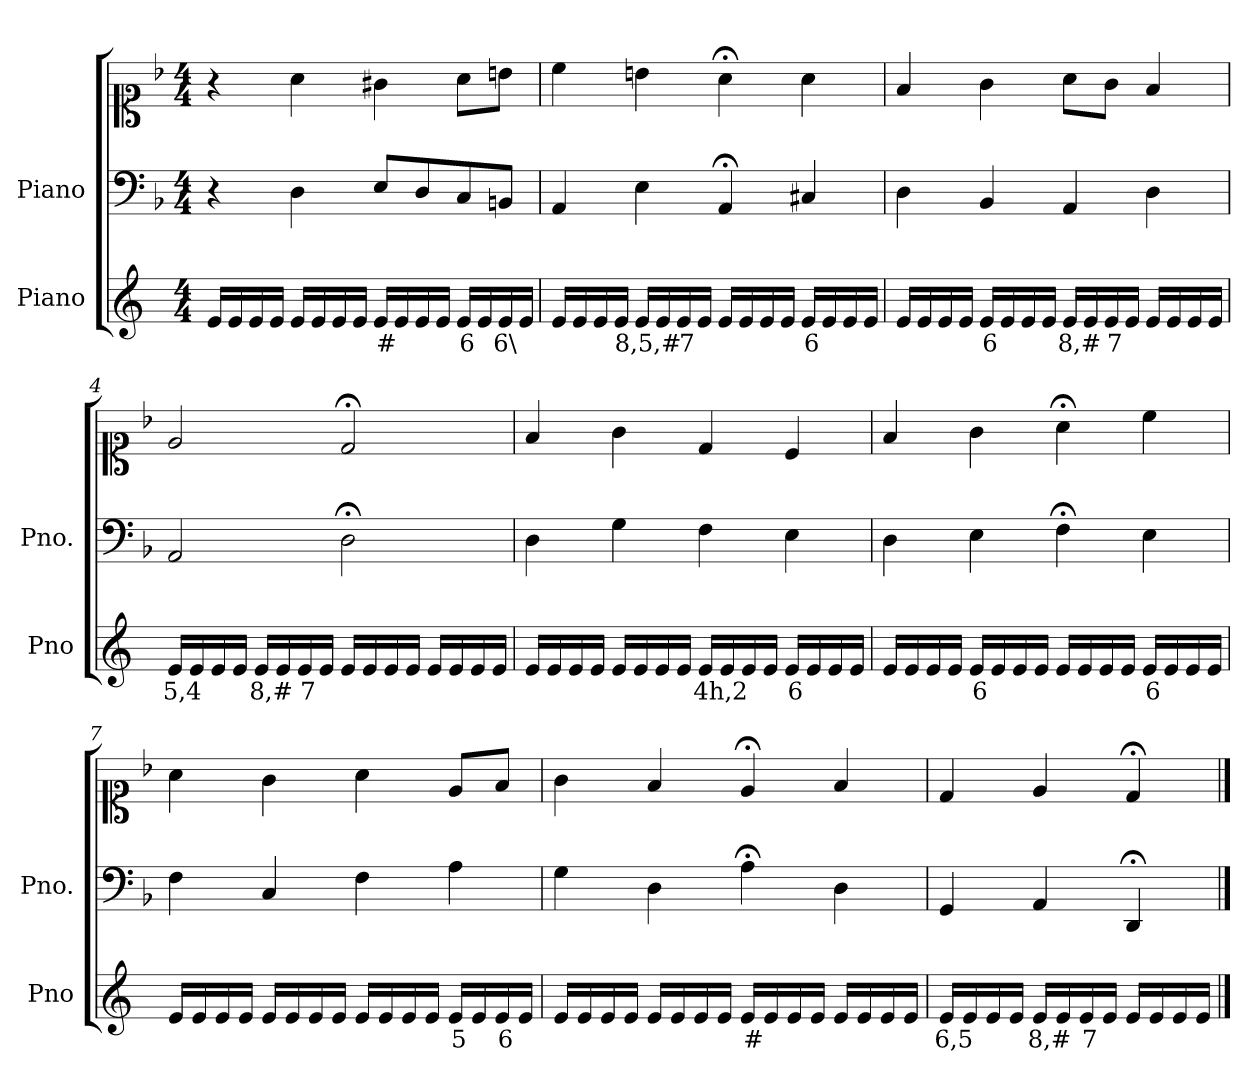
**kern	**text	**kern	**kern
*part2	*part2	*part1	*part1
*staff3	*staff3	*staff2	*staff1
*I"Piano	*	*I"Piano	*
*I'Pno	*	*I'Pno.	*
*clefG2	*	*clefF4	*clefC1
*k[]	*	*k[b-]	*k[b-]
*M4/4	*	*M4/4	*M4/4
=1	=1	=1	=1
16e/LL	.	4r	4r
16e/	.	.	.
16e/	.	.	.
16e/JJ	.	.	.
16e/LL	.	4D\	4a\
16e/	.	.	.
16e/	.	.	.
16e/JJ	.	.	.
!	!LO:LY:b	!	!
16e/LL	#	8E/L	4g#X\
16e/	.	.	.
16e/	.	8D/	.
16e/JJ	.	.	.
!	!LO:LY:b	!	!
16e/LL	6	8C/	8a\L
16e/	.	.	.
!	!LO:LY:b	!	!
16e/	6\	8BBn/J	8bn\J
16e/JJ	.	.	.
=2	=2	=2	=2
16e/LL	.	4AA/	4cc\
16e/	.	.	.
16e/	.	.	.
16e/JJ	.	.	.
!	!LO:LY:b	!	!
16e/LL	8,5,#	4E\	4bn\
16e/	.	.	.
!	!LO:LY:b	!	!
16e/	7	.	.
16e/JJ	.	.	.
16e/LL	.	4AA;</	4a;<\
16e/	.	.	.
16e/	.	.	.
16e/JJ	.	.	.
!	!LO:LY:b	!	!
16e/LL	6	4C#X/	4a\
16e/	.	.	.
16e/	.	.	.
16e/JJ	.	.	.
=3	=3	=3	=3
16e/LL	.	4D\	4f/
16e/	.	.	.
16e/	.	.	.
16e/JJ	.	.	.
!	!LO:LY:b	!	!
16e/LL	6	4BB-/	4g\
16e/	.	.	.
16e/	.	.	.
16e/JJ	.	.	.
!	!LO:LY:b	!	!
16e/LL	8,#	4AA/	8a\L
16e/	.	.	.
!	!LO:LY:b	!	!
16e/	7	.	8g\J
16e/JJ	.	.	.
16e/LL	.	4D\	4f/
16e/	.	.	.
16e/	.	.	.
16e/JJ	.	.	.
=4	=4	=4	=4
!	!LO:LY:b	!	!
16e/LL	5,4	2AA/	2e/
16e/	.	.	.
16e/	.	.	.
16e/JJ	.	.	.
!	!LO:LY:b	!	!
16e/LL	8,#	.	.
16e/	.	.	.
!	!LO:LY:b	!	!
16e/	7	.	.
16e/JJ	.	.	.
16e/LL	.	2D;<\	2d;</
16e/	.	.	.
16e/	.	.	.
16e/JJ	.	.	.
16e/LL	.	.	.
16e/	.	.	.
16e/	.	.	.
16e/JJ	.	.	.
=5	=5	=5	=5
16e/LL	.	4D\	4f/
16e/	.	.	.
16e/	.	.	.
16e/JJ	.	.	.
16e/LL	.	4G\	4g\
16e/	.	.	.
16e/	.	.	.
16e/JJ	.	.	.
!	!LO:LY:b	!	!
16e/LL	4h,2	4F\	4d/
16e/	.	.	.
16e/	.	.	.
16e/JJ	.	.	.
!	!LO:LY:b	!	!
16e/LL	6	4E\	4c/
16e/	.	.	.
16e/	.	.	.
16e/JJ	.	.	.
=6	=6	=6	=6
16e/LL	.	4D\	4f/
16e/	.	.	.
16e/	.	.	.
16e/JJ	.	.	.
!	!LO:LY:b	!	!
16e/LL	6	4E\	4g\
16e/	.	.	.
16e/	.	.	.
16e/JJ	.	.	.
16e/LL	.	4F;<\	4a;<\
16e/	.	.	.
16e/	.	.	.
16e/JJ	.	.	.
!	!LO:LY:b	!	!
16e/LL	6	4E\	4cc\
16e/	.	.	.
16e/	.	.	.
16e/JJ	.	.	.
=7	=7	=7	=7
16e/LL	.	4F\	4a\
16e/	.	.	.
16e/	.	.	.
16e/JJ	.	.	.
16e/LL	.	4C/	4g\
16e/	.	.	.
16e/	.	.	.
16e/JJ	.	.	.
16e/LL	.	4F\	4a\
16e/	.	.	.
16e/	.	.	.
16e/JJ	.	.	.
!	!LO:LY:b	!	!
16e/LL	5	4A\	8e/L
16e/	.	.	.
!	!LO:LY:b	!	!
16e/	6	.	8f/J
16e/JJ	.	.	.
=8	=8	=8	=8
16e/LL	.	4G\	4g\
16e/	.	.	.
16e/	.	.	.
16e/JJ	.	.	.
16e/LL	.	4D\	4f/
16e/	.	.	.
16e/	.	.	.
16e/JJ	.	.	.
!	!LO:LY:b	!	!
16e/LL	#	4A;<\	4e;</
16e/	.	.	.
16e/	.	.	.
16e/JJ	.	.	.
16e/LL	.	4D\	4f/
16e/	.	.	.
16e/	.	.	.
16e/JJ	.	.	.
=9	=9	=9	=9
!	!LO:LY:b	!	!
16e/LL	6,5	4GG/	4d/
16e/	.	.	.
16e/	.	.	.
16e/JJ	.	.	.
!	!LO:LY:b	!	!
16e/LL	8,#	4AA/	4e/
16e/	.	.	.
!	!LO:LY:b	!	!
16e/	7	.	.
16e/JJ	.	.	.
16e/LL	.	4DD;</	4d;</
16e/	.	.	.
16e/	.	.	.
16e/JJ	.	.	.
==	==	==	==
*-	*-	*-	*-
